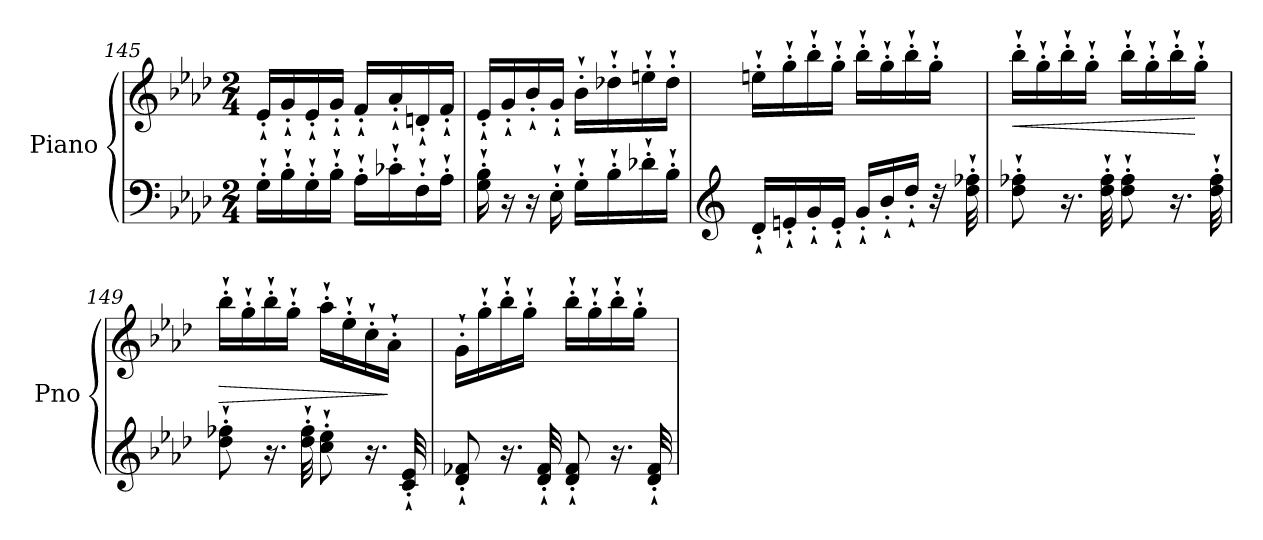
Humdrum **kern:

**kern	**kern	**dynam
*part1	*part1	*part1
*staff2	*staff1	*staff1/2
*I"Piano	*	*
*I'Pno	*	*
!!LO:LB:g=z
*clefF4	*clefG2	*
*k[b-e-a-d-]	*k[b-e-a-d-]	*
*M2/4	*M2/4	*
=145	=145	=145
16G'`\LL	16e-'`/LL	.
16B-'`\	16g'`/	.
16G'`\	16e-'`/	.
16B-'`\JJ	16g'`/JJ	.
16A-'`\LL	16f'`/LL	.
16c-X'`\	16a-'`/	.
16F'`\	16dn'`/	.
16A-'`\JJ	16f'`/JJ	.
!!LO:LB:g=z
=146	=146	=146
!	!	!LO:DY:b
16G\'` 16B-\'`	16e-'`/LL	other-dynamics
16r	16g'`/	.
16r	16b-'`/	.
16E-'`\	16g'`/JJ	.
16G'`\LL	16b-'`\LL	.
16B-'`\	16dd-X'`\	.
16d-X'`\	16een'`\	.
16B-'`\JJ	16dd-'`\JJ	.
=147	=147	=147
*clefG2	*	*
16d-'`/LL	16een'`\LL	.
16en'`/	16gg'`\	.
16g'`/	16bb-'`\	.
16e'`/JJ	16gg'`\JJ	.
16g'`/LL	16bb-'`\LL	.
16b-'`/	16gg'`\	.
16dd-'`/JJ	16bb-'`\	.
32r	16gg'`\JJ	.
32dd-\'` 32ff-X\'`	.	.
=148	=148	=148
!	!	!LO:HP:b
8dd-\'` 8ff-X\'`	16bb-'`\LL	<
.	16gg'`\	.
16.r	16bb-'`\	.
.	16gg'`\JJ	.
32dd-\'` 32ff-\'`	.	.
8dd-\'` 8ff-\'`	16bb-'`\LL	.
.	16gg'`\	.
16.r	16bb-'`\	.
.	16gg'`\JJ	[
32dd-\'` 32ff-\'`	.	.
=149	=149	=149
!	!	!LO:HP:b
8dd-\'` 8ff-X\'`	16bb-'`\LL	>
.	16gg'`\	.
16.r	16bb-'`\	.
.	16gg'`\JJ	.
32dd-\'` 32ff-\'`	.	.
8cc\'` 8ee-\'`	16aa-'`\LL	.
.	16ee-'`\	.
16.r	16cc'`\	.
.	16a-'`\JJ	]
32c/'` 32e-/'`	.	.
!!LO:LB:g=z
=150	=150	=150
8d-/'` 8f-X/'`	16g'`\LL	.
.	16gg'`\	.
16.r	16bb-'`\	.
.	16gg'`\JJ	.
32d-/'` 32f-/'`	.	.
8d-/'` 8f-/'`	16bb-'`\LL	.
.	16gg'`\	.
16.r	16bb-'`\	.
.	16gg'`\JJ	.
32d-/'` 32f-/'`	.	.
=	=	=
*-	*-	*-
